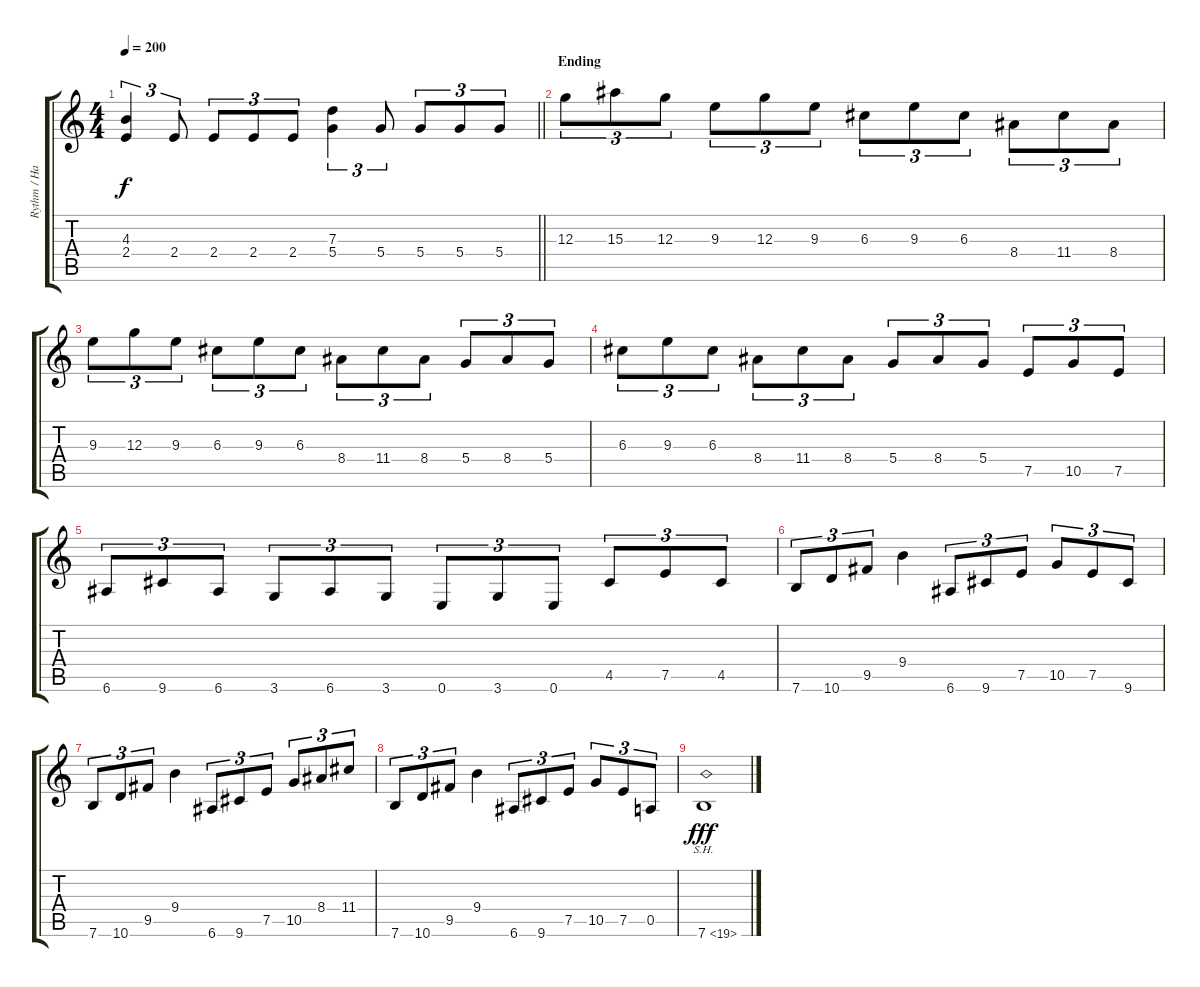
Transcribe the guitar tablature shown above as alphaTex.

\track ("Rythm / Harmonies" "Rythm / Ha") {instrument overdrivenguitar}
\staff {score tabs}
\tuning (E4 B3 G3 D3 A2 E2) {hide}
\ts (4 4)
\tempo 200
\clef g2
\barLineRight lightlight
\ks c
(4.3 2.4).4{tu (3 2) dy f} 2.4.8{tu (3 2)} 2.4.8{tu (3 2)} 2.4.8{tu (3 2)} 2.4.8{tu (3 2)} (7.3 5.4).4{tu (3 2)} 5.4.8{tu (3 2)} 5.4.8{tu (3 2)} 5.4.8{tu (3 2)} 5.4.8{tu (3 2)} |
\section ("" "Ending")
12.3.8{tu (3 2)} 15.3.8{tu (3 2)} 12.3.8{tu (3 2)} 9.3.8{tu (3 2)} 12.3.8{tu (3 2)} 9.3.8{tu (3 2)} 6.3.8{tu (3 2)} 9.3.8{tu (3 2)} 6.3.8{tu (3 2)} 8.4.8{tu (3 2)} 11.4.8{tu (3 2)} 8.4.8{tu (3 2)} |
9.3.8{tu (3 2)} 12.3.8{tu (3 2)} 9.3.8{tu (3 2)} 6.3.8{tu (3 2)} 9.3.8{tu (3 2)} 6.3.8{tu (3 2)} 8.4.8{tu (3 2)} 11.4.8{tu (3 2)} 8.4.8{tu (3 2)} 5.4.8{tu (3 2)} 8.4.8{tu (3 2)} 5.4.8{tu (3 2)} |
6.3.8{tu (3 2)} 9.3.8{tu (3 2)} 6.3.8{tu (3 2)} 8.4.8{tu (3 2)} 11.4.8{tu (3 2)} 8.4.8{tu (3 2)} 5.4.8{tu (3 2)} 8.4.8{tu (3 2)} 5.4.8{tu (3 2)} 7.5.8{tu (3 2)} 10.5.8{tu (3 2)} 7.5.8{tu (3 2)} |
6.6.8{tu (3 2)} 9.6.8{tu (3 2)} 6.6.8{tu (3 2)} 3.6.8{tu (3 2)} 6.6.8{tu (3 2)} 3.6.8{tu (3 2)} 0.6.8{tu (3 2)} 3.6.8{tu (3 2)} 0.6.8{tu (3 2)} 4.5.8{tu (3 2)} 7.5.8{tu (3 2)} 4.5.8{tu (3 2)} |
7.6.8{tu (3 2)} 10.6.8{tu (3 2)} 9.5.8{tu (3 2)} 9.4.4 6.6.8{tu (3 2)} 9.6.8{tu (3 2)} 7.5.8{tu (3 2)} 10.5.8{tu (3 2)} 7.5.8{tu (3 2)} 9.6.8{tu (3 2)} |
7.6.8{tu (3 2)} 10.6.8{tu (3 2)} 9.5.8{tu (3 2)} 9.4.4 6.6.8{tu (3 2)} 9.6.8{tu (3 2)} 7.5.8{tu (3 2)} 10.5.8{tu (3 2)} 8.4.8{tu (3 2)} 11.4.8{tu (3 2)} |
7.6.8{tu (3 2)} 10.6.8{tu (3 2)} 9.5.8{tu (3 2)} 9.4.4 6.6.8{tu (3 2)} 9.6.8{tu (3 2)} 7.5.8{tu (3 2)} 10.5.8{tu (3 2)} 7.5.8{tu (3 2)} 0.5.8{tu (3 2)} |
7.6{sh 12}.1{dy fff}
